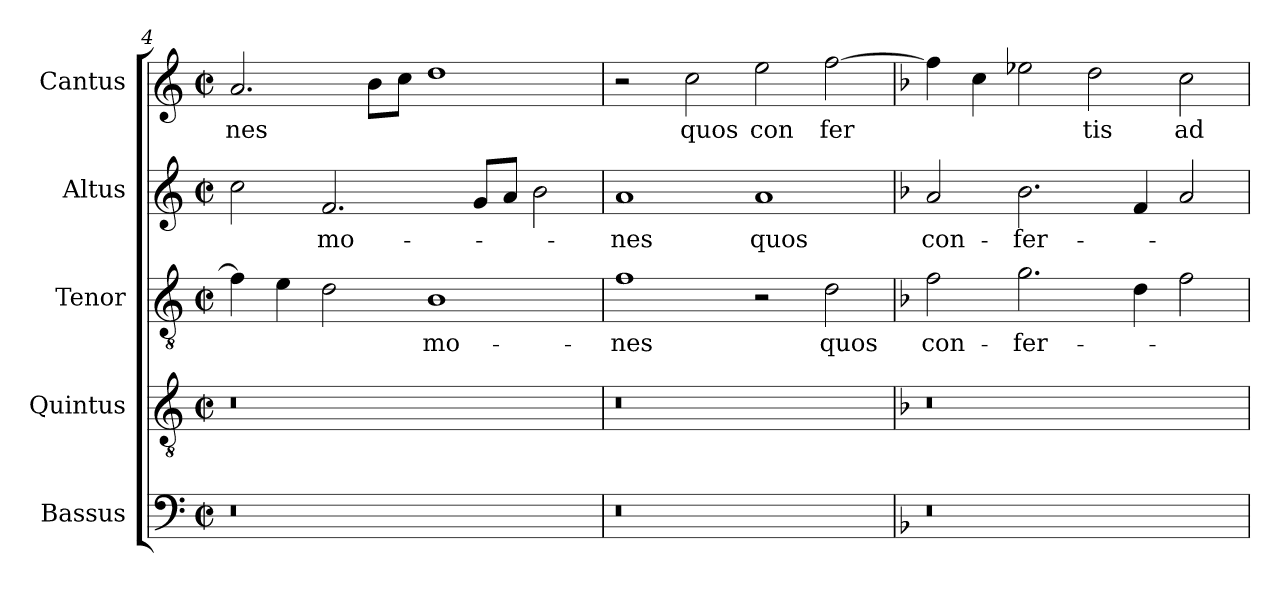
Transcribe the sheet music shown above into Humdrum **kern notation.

**kern	**kern	**kern	**text	**kern	**text	**kern	**text
*part5	*part4	*part3	*part3	*part2	*part2	*part1	*part1
*staff5	*staff4	*staff3	*staff3	*staff2	*staff2	*staff1	*staff1
*I"Bassus	*I"Quintus	*I"Tenor	*	*I"Altus	*	*I"Cantus	*
*clefF4	*clefGv2	*clefGv2	*	*clefG2	*	*clefG2	*
*M2/2	*M2/2	*M2/2	*	*M2/2	*	*M2/2	*
*met(c|)	*met(c|)	*met(c|)	*	*met(c|)	*	*met(c|)	*
=4	=4	=4	=4	=4	=4	=4	=4
!	!	!	!	!	!	!	!LO:LY:b
0r	0r	4f\]	.	2cc\	.	2.a/	nes
.	.	4e\	.	.	.	.	.
!	!	!	!	!	!LO:LY:b	!	!
.	.	2d\	.	2.f/	-mo-	.	.
.	.	.	.	.	.	8b\L	.
.	.	.	.	.	.	8cc\J	.
!	!	!	!LO:LY:b:cj	!	!	!	!
.	.	1B	-mo-	.	.	1dd	.
.	.	.	.	8g/L	.	.	.
.	.	.	.	8a/J	.	.	.
.	.	.	.	2b\	.	.	.
=5	=5	=5	=5	=5	=5	=5	=5
!	!	!	!LO:LY:b:cj	!	!LO:LY:b:cj	!	!
0r	0r	1f	-nes	1a	-nes	2r	.
!	!	!	!	!	!	!	!LO:LY:b:cj
.	.	.	.	.	.	2cc\	quos
!	!	!	!	!	!LO:LY:b:cj	!	!LO:LY:b:cj
.	.	2r	.	1a	quos	2ee\	con
!	!	!	!LO:LY:b:cj	!	!	!	!LO:LY:b
.	.	2d\	quos	.	.	[>2ff\	fer
!!LO:LB:g=z
=6	=6	=6	=6	=6	=6	=6	=6
*k[b-]	*k[b-]	*k[b-]	*	*k[b-]	*	*k[b-]	*
*F:	*F:	*F:	*	*F:	*	*F:	*
!	!	!	!LO:LY:b:cj	!	!LO:LY:b:cj	!	!
0r	0r	2f\	con-	2a/	con-	4ff\]	.
.	.	.	.	.	.	4cc\	.
!	!	!	!LO:LY:b	!	!LO:LY:b	!	!
.	.	2.g\	-fer-	2.b-\	-fer-	2ee-X\	.
!	!	!	!	!	!	!	!LO:LY:b:cj
.	.	.	.	.	.	2dd\	tis
.	.	4d\	.	4f/	.	.	.
!	!	!	!	!	!	!	!LO:LY:b:cj
.	.	2f\	.	2a/	.	2cc\	ad
=	=	=	=	=	=	=	=
*-	*-	*-	*-	*-	*-	*-	*-
